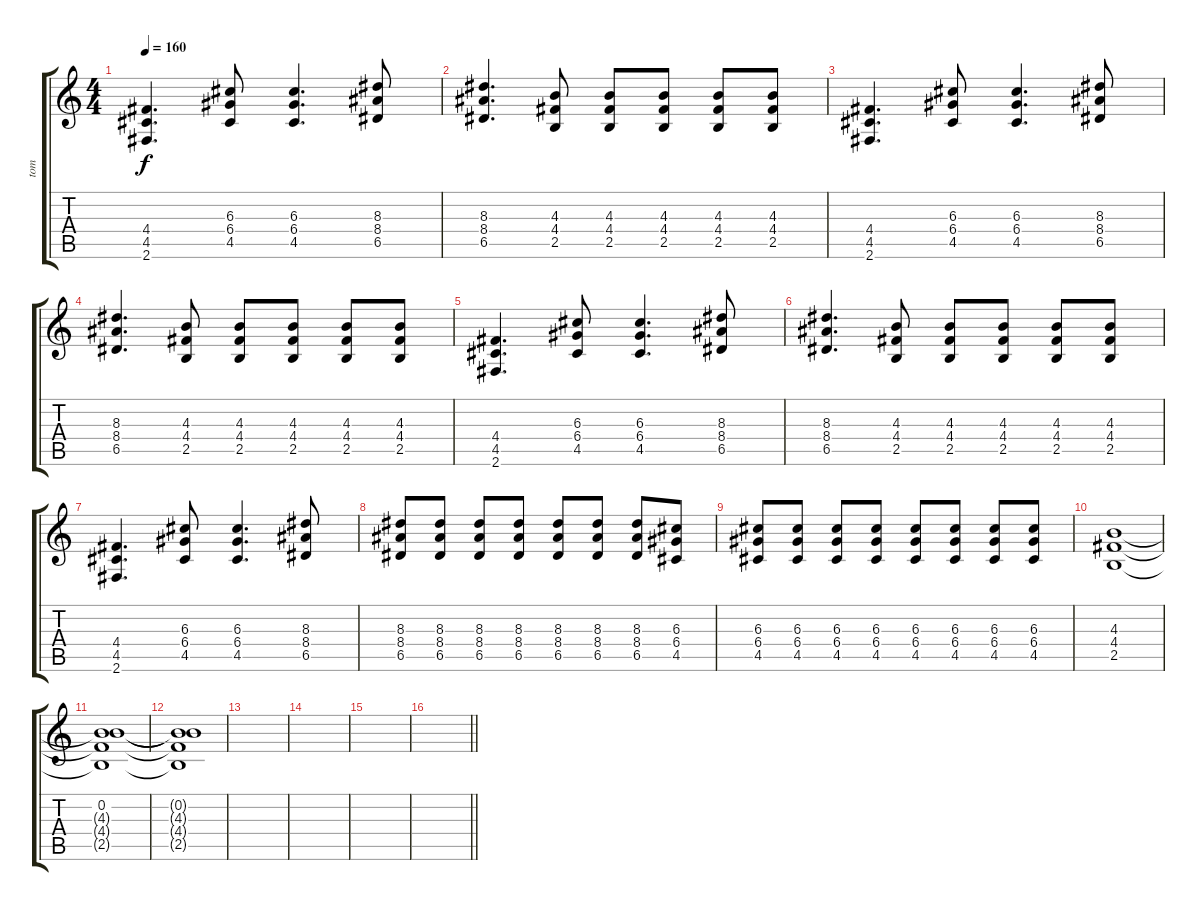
\track ("tom" "tom") {instrument distortionguitar}
\staff {score tabs}
\tuning (E4 B3 G3 D3 A2 E2) {hide}
\ts (4 4)
\tempo 160
\clef g2
\ks c
(4.4 4.5 2.6).4{d dy f} (6.3 6.4 4.5).8 (6.3 6.4 4.5).4{d} (8.3 8.4 6.5).8 |
(8.3 8.4 6.5).4{d} (4.3 4.4 2.5).8 (4.3 4.4 2.5).8 (4.3 4.4 2.5).8 (4.3 4.4 2.5).8 (4.3 4.4 2.5).8 |
(4.4 4.5 2.6).4{d} (6.3 6.4 4.5).8 (6.3 6.4 4.5).4{d} (8.3 8.4 6.5).8 |
(8.3 8.4 6.5).4{d} (4.3 4.4 2.5).8 (4.3 4.4 2.5).8 (4.3 4.4 2.5).8 (4.3 4.4 2.5).8 (4.3 4.4 2.5).8 |
(4.4 4.5 2.6).4{d} (6.3 6.4 4.5).8 (6.3 6.4 4.5).4{d} (8.3 8.4 6.5).8 |
(8.3 8.4 6.5).4{d} (4.3 4.4 2.5).8 (4.3 4.4 2.5).8 (4.3 4.4 2.5).8 (4.3 4.4 2.5).8 (4.3 4.4 2.5).8 |
(4.4 4.5 2.6).4{d} (6.3 6.4 4.5).8 (6.3 6.4 4.5).4{d} (8.3 8.4 6.5).8 |
(8.3 8.4 6.5).8 (8.3 8.4 6.5).8 (8.3 8.4 6.5).8 (8.3 8.4 6.5).8 (8.3 8.4 6.5).8 (8.3 8.4 6.5).8 (8.3 8.4 6.5).8 (6.3 6.4 4.5).8 |
(6.3 6.4 4.5).8 (6.3 6.4 4.5).8 (6.3 6.4 4.5).8 (6.3 6.4 4.5).8 (6.3 6.4 4.5).8 (6.3 6.4 4.5).8 (6.3 6.4 4.5).8 (6.3 6.4 4.5).8 |
(4.3 4.4 2.5).1 |
(0.2 4.3{t} 4.4{t} 2.5{t}).1{volume 0} |
(0.2{t} 4.3{t} 4.4{t} 2.5{t}).1 |
|
|
|
\barLineRight lightlight
